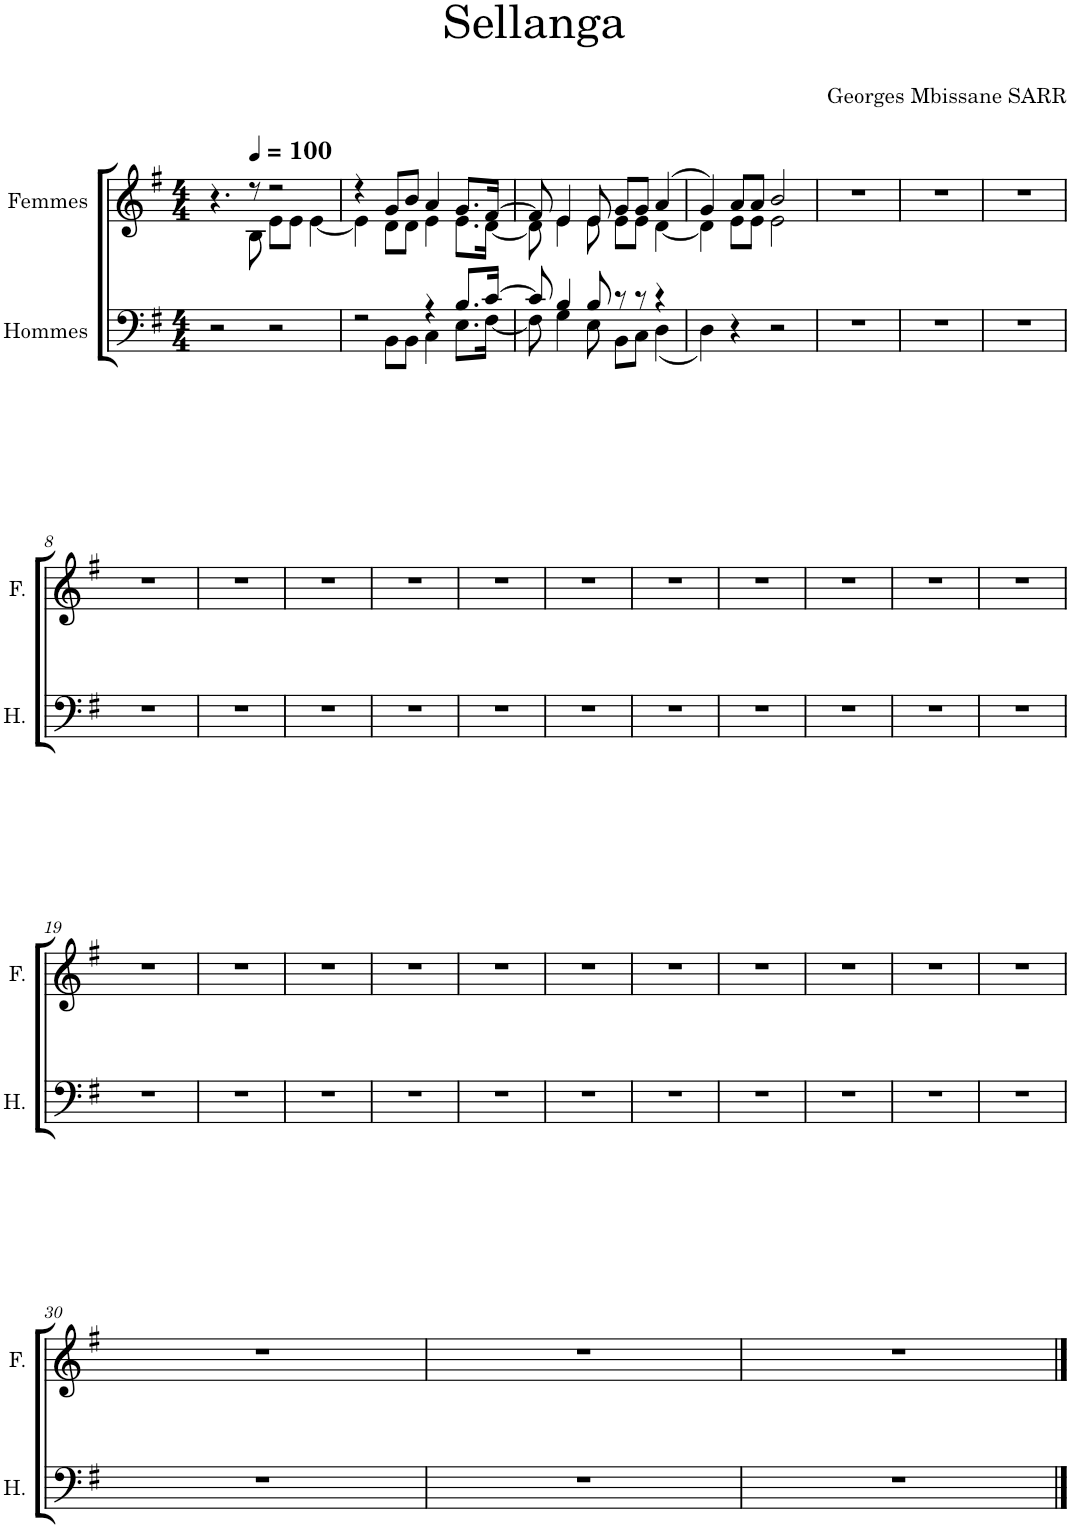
**kern	**kern
*part2	*part1
*staff2	*staff1
*I"Hommes	*I"Femmes
*I'H.	*I'F.
*clefF4	*clefG2
*k[f#]	*k[f#]
*M4/4	*M4/4
=1	=1
*	*^
2r	4.r	4.ryy
*	*MM100	*
.	8r	8B\
2r	2r	8e\L
.	.	8e\J
.	.	[4e\
=2	=2	=2
*^	*	*
2r	4ryy	4r	4e\]
.	8BB\L	8g/L	8d\L
.	8BB\J	8b/J	8d\J
4r	4C\	4a/	4e\
8.B/L	8.E\L	8.g/L	8.e\L
[16c/Jk	[16F#\Jk	[16f#/Jk	[16d\Jk
=3	=3	=3	=3
8c/]	8F#\]	8f#/]	8d\]
4B/	4G\	4e/	4e\
8B/	8E\	8e/	8e\
8r	8BB\L	8g/L	8e\L
8r	8C\J	8g/J	8e\J
4r	(4D\	(4a/	[4d\
*v	*v	*	*
=4	=4	=4
4D\)	4g/)	4d\]
4r	8a/L	8e\L
.	8a/J	8e\J
2r	2b/	2e\
*	*v	*v
=5	=5
1r	1r
=6	=6
1r	1r
=7	=7
1r	1r
!!LO:LB:g=z
=8	=8
1r	1r
=9	=9
1r	1r
=10	=10
1r	1r
=11	=11
1r	1r
=12	=12
1r	1r
=13	=13
1r	1r
=14	=14
1r	1r
=15	=15
1r	1r
=16	=16
1r	1r
=17	=17
1r	1r
=18	=18
1r	1r
!!LO:LB:g=z
=19	=19
1r	1r
=20	=20
1r	1r
=21	=21
1r	1r
=22	=22
1r	1r
=23	=23
1r	1r
=24	=24
1r	1r
=25	=25
1r	1r
=26	=26
1r	1r
=27	=27
1r	1r
=28	=28
1r	1r
=29	=29
1r	1r
!!LO:LB:g=z
=30	=30
1r	1r
=31	=31
1r	1r
=32	=32
1r	1r
==	==
*-	*-
